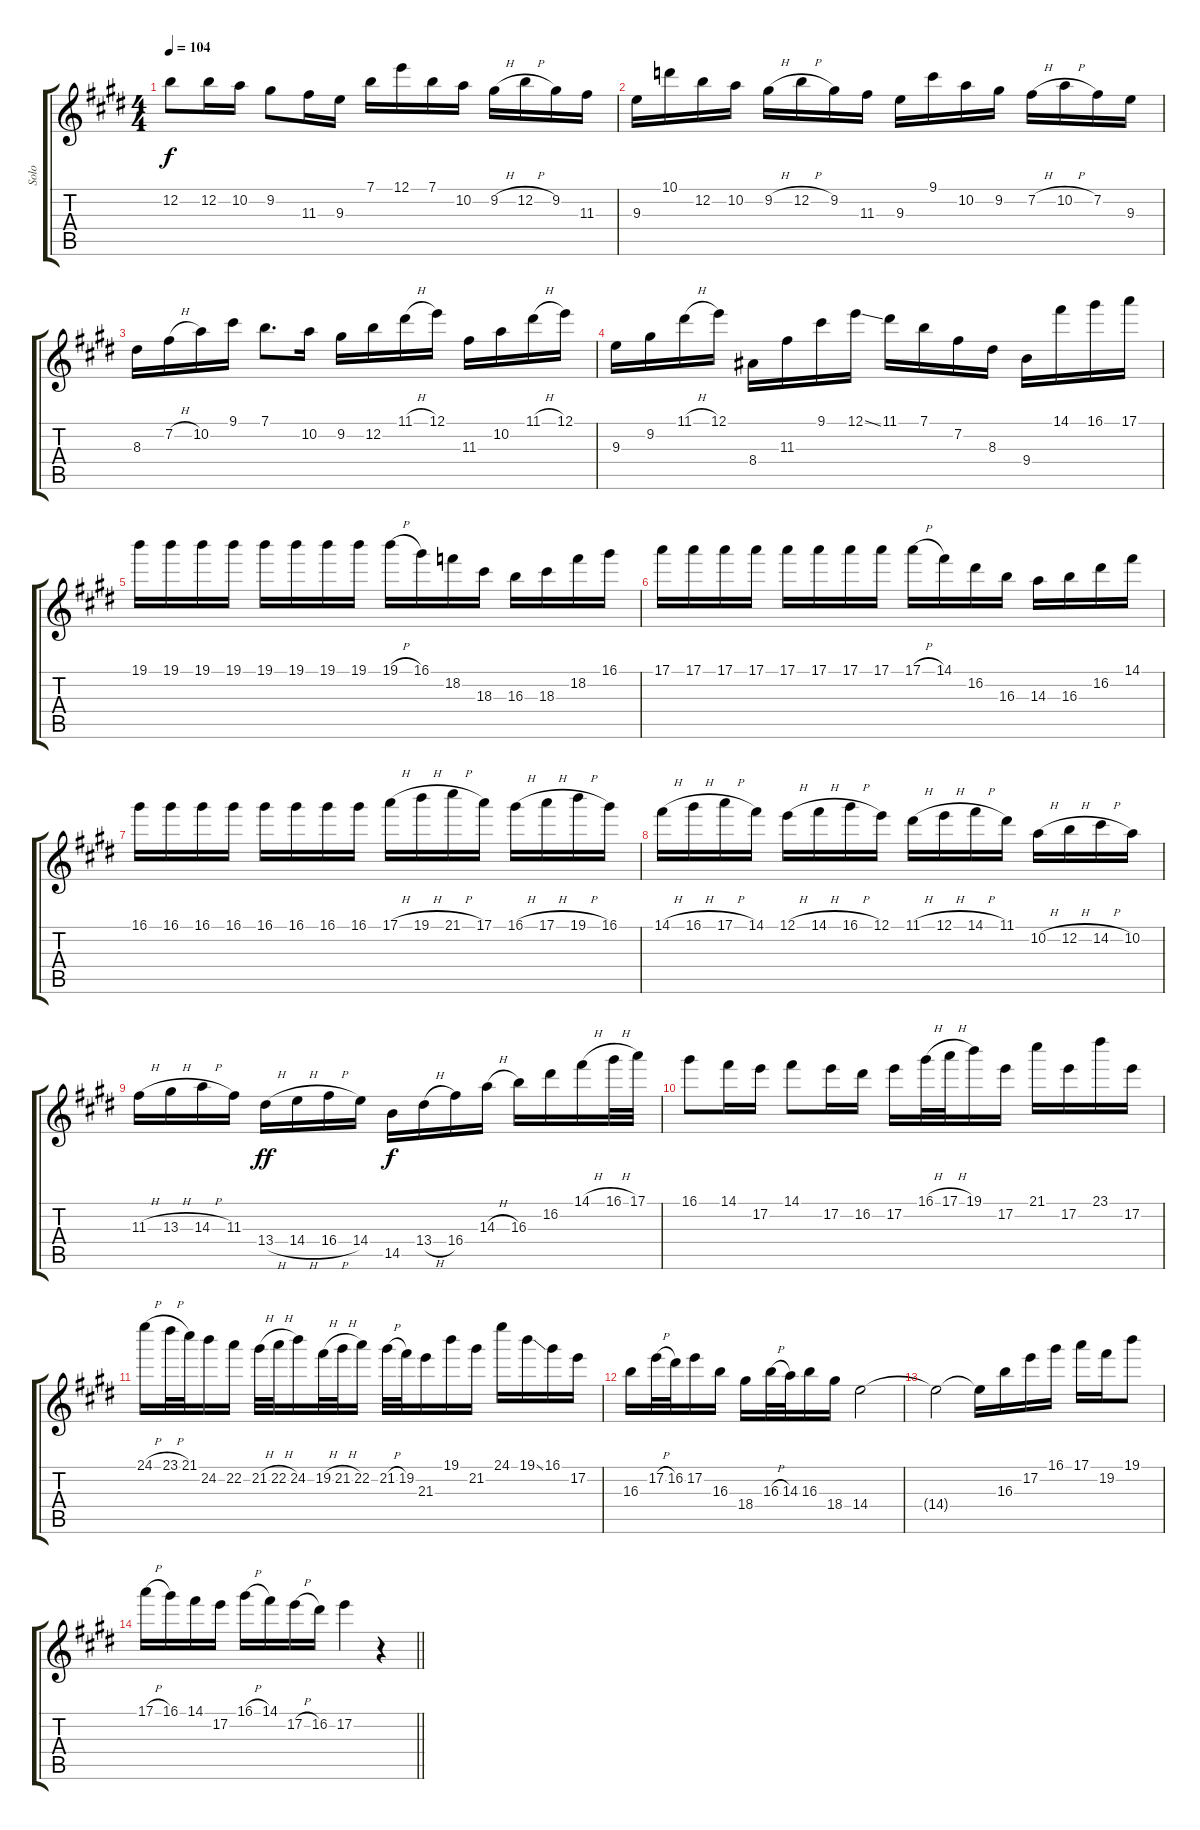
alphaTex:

\track ("Solo" "Solo") {instrument overdrivenguitar}
\staff {score tabs}
\tuning (E4 B3 G3 D3 A2 E2) {hide}
\ts (4 4)
\tempo 104
\clef g2
\ks e
12.2.8{dy f} 12.2.16 10.2.16 9.2.8 11.3.16 9.3.16 7.1.16 12.1.16 7.1.16 10.2.16 9.2{h}.16 12.2{h}.16 9.2.16 11.3.16 |
9.3.16 10.1.16 12.2.16 10.2.16 9.2{h}.16 12.2{h}.16 9.2.16 11.3.16 9.3.16 9.1.16 10.2.16 9.2.16 7.2{h}.16 10.2{h}.16 7.2.16 9.3.16 |
8.3.16 7.2{h}.16 10.2.16 9.1.16 7.1.8{d} 10.2.16 9.2.16 12.2.16 11.1{h}.16 12.1.16 11.3.16 10.2.16 11.1{h}.16 12.1.16 |
9.3.16 9.2.16 11.1{h}.16 12.1.16 8.4.16 11.3.16 9.1.16 12.1{ss}.16 11.1.16 7.1.16 7.2.16 8.3.16 9.4.16 14.1.16 16.1.16 17.1.16 |
19.1.16 19.1.16 19.1.16 19.1.16 19.1.16 19.1.16 19.1.16 19.1.16 19.1{h}.16 16.1.16 18.2.16 18.3.16 16.3.16 18.3.16 18.2.16 16.1.16 |
17.1.16 17.1.16 17.1.16 17.1.16 17.1.16 17.1.16 17.1.16 17.1.16 17.1{h}.16 14.1.16 16.2.16 16.3.16 14.3.16 16.3.16 16.2.16 14.1.16 |
16.1.16 16.1.16 16.1.16 16.1.16 16.1.16 16.1.16 16.1.16 16.1.16 17.1{h}.16 19.1{h}.16 21.1{h}.16 17.1.16 16.1{h}.16 17.1{h}.16 19.1{h}.16 16.1.16 |
14.1{h}.16 16.1{h}.16 17.1{h}.16 14.1.16 12.1{h}.16 14.1{h}.16 16.1{h}.16 12.1.16 11.1{h}.16 12.1{h}.16 14.1{h}.16 11.1.16 10.2{h}.16 12.2{h}.16 14.2{h}.16 10.2.16 |
11.3{h}.16 13.3{h}.16 14.3{h}.16 11.3.16 13.4{h}.16{dy ff} 14.4{h}.16 16.4{h}.16 14.4.16 14.5.16{dy f} 13.4{h}.16 16.4.16 14.3{h}.16 16.3.16 16.2.16 14.1{h}.16 16.1{h}.32 17.1.32 |
16.1.8 14.1.16 17.2.16 14.1.8 17.2.16 16.2.16 17.2.16 16.1{h}.32 17.1{h}.32 19.1.16 17.2.16 21.1.16 17.2.16 23.1.16 17.2.16 |
24.1{h}.16 23.1{h}.32 21.1.32 24.2.16 22.2.16 21.2{h}.32 22.2{h}.32 24.2.16 19.2{h}.32 21.2{h}.32 22.2.16 21.2{h}.32 19.2.32 21.3.16 19.1.16 21.2.16 24.1.16 19.1{ss}.16 16.1.16 17.2.16 |
16.3.16 17.2{h}.32 16.2.32 17.2.16 16.3.16 18.4.16 16.3{h}.32 14.3.32 16.3.16 18.4.16 14.4.2 |
14.4{t}.2 14.4{t}.16 16.3.16 17.2.16 16.1.16 17.1.16 19.2.16 19.1.8 |
\barLineRight lightlight
17.1{h}.16 16.1.16 14.1.16 17.2.16 16.1{h}.16 14.1.16 17.2{h}.16 16.2.16 17.2.4 r.4
